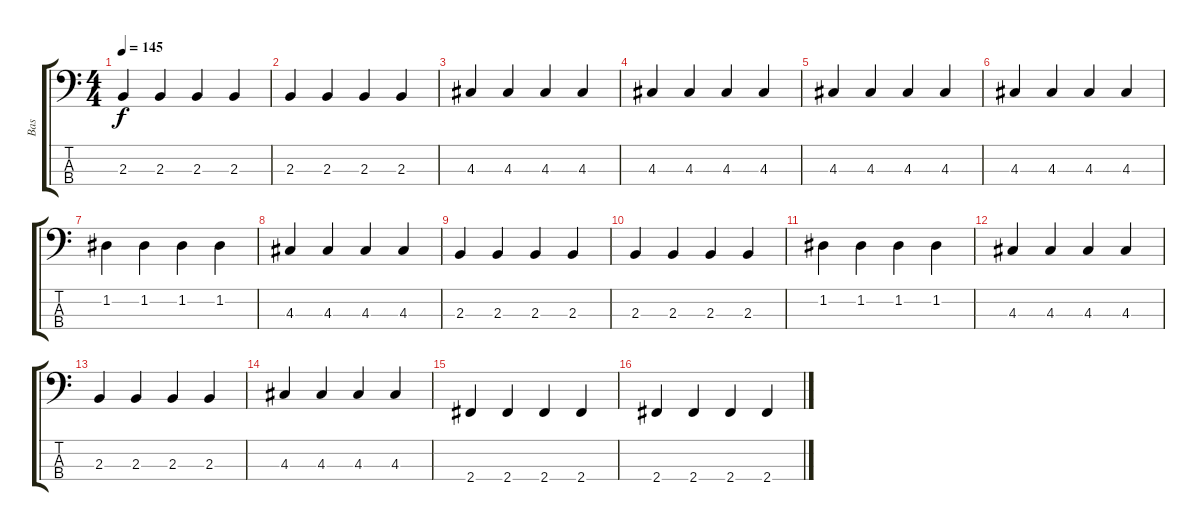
\track ("Bas" "Bas") {instrument electricbassfinger}
\staff {score tabs}
\tuning (G2 D2 A1 E1) {hide}
\ts (4 4)
\tempo 145
\clef f4
\ks c
2.3.4{dy f} 2.3.4 2.3.4 2.3.4 |
2.3.4 2.3.4 2.3.4 2.3.4 |
4.3.4 4.3.4 4.3.4 4.3.4 |
4.3.4 4.3.4 4.3.4 4.3.4 |
4.3.4 4.3.4 4.3.4 4.3.4 |
4.3.4 4.3.4 4.3.4 4.3.4 |
1.2.4 1.2.4 1.2.4 1.2.4 |
4.3.4 4.3.4 4.3.4 4.3.4 |
2.3.4 2.3.4 2.3.4 2.3.4 |
2.3.4 2.3.4 2.3.4 2.3.4 |
1.2.4 1.2.4 1.2.4 1.2.4 |
4.3.4 4.3.4 4.3.4 4.3.4 |
2.3.4 2.3.4 2.3.4 2.3.4 |
4.3.4 4.3.4 4.3.4 4.3.4 |
2.4.4 2.4.4 2.4.4 2.4.4 |
2.4.4 2.4.4 2.4.4 2.4.4
